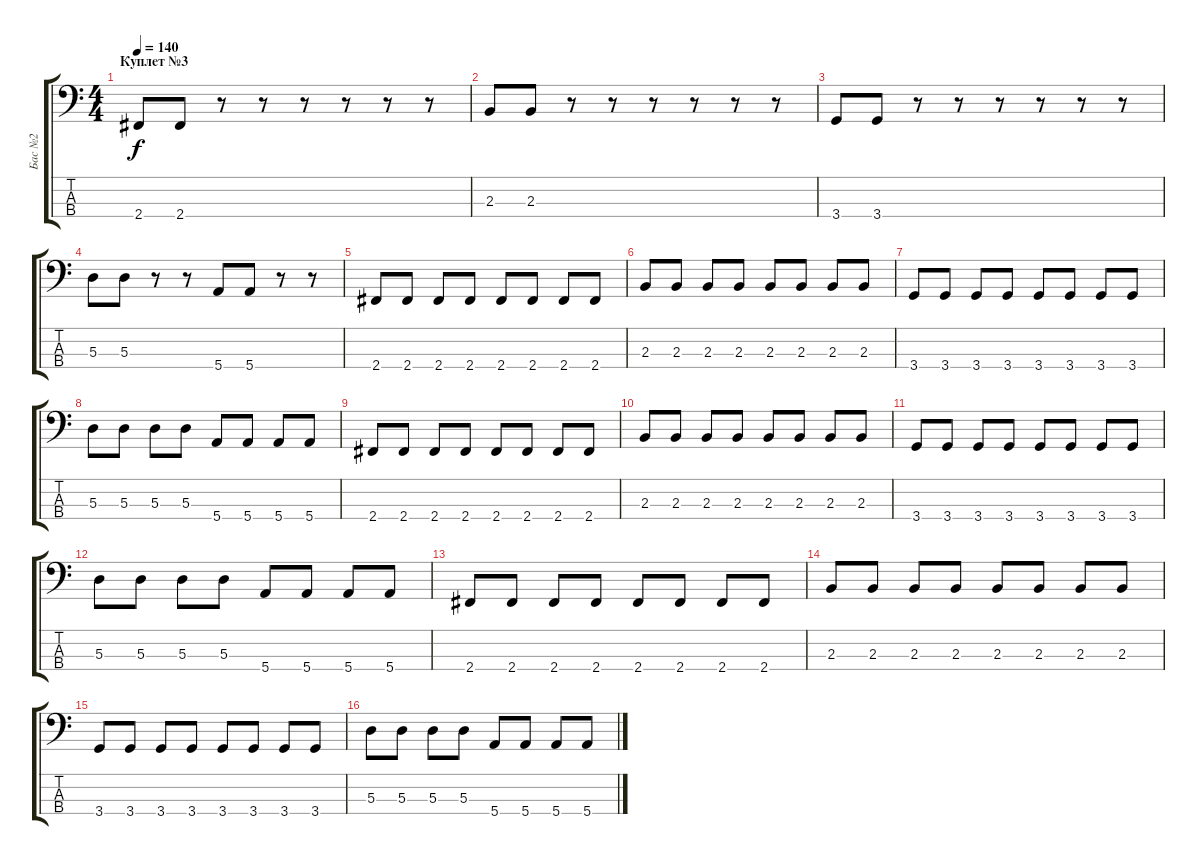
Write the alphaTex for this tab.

\track ("Бас №2" "Бас №2") {instrument electricbassfinger}
\staff {score tabs}
\tuning (G2 D2 A1 E1) {hide}
\ts (4 4)
\section ("" "Куплет №3")
\tempo 140
\clef f4
\ks c
2.4.8{dy f} 2.4.8 r.8 r.8 r.8 r.8 r.8 r.8 |
2.3.8 2.3.8 r.8 r.8 r.8 r.8 r.8 r.8 |
3.4.8 3.4.8 r.8 r.8 r.8 r.8 r.8 r.8 |
5.3.8 5.3.8 r.8 r.8 5.4.8 5.4.8 r.8 r.8 |
2.4.8 2.4.8 2.4.8 2.4.8 2.4.8 2.4.8 2.4.8 2.4.8 |
2.3.8 2.3.8 2.3.8 2.3.8 2.3.8 2.3.8 2.3.8 2.3.8 |
3.4.8 3.4.8 3.4.8 3.4.8 3.4.8 3.4.8 3.4.8 3.4.8 |
5.3.8 5.3.8 5.3.8 5.3.8 5.4.8 5.4.8 5.4.8 5.4.8 |
2.4.8 2.4.8 2.4.8 2.4.8 2.4.8 2.4.8 2.4.8 2.4.8 |
2.3.8 2.3.8 2.3.8 2.3.8 2.3.8 2.3.8 2.3.8 2.3.8 |
3.4.8 3.4.8 3.4.8 3.4.8 3.4.8 3.4.8 3.4.8 3.4.8 |
5.3.8 5.3.8 5.3.8 5.3.8 5.4.8 5.4.8 5.4.8 5.4.8 |
2.4.8 2.4.8 2.4.8 2.4.8 2.4.8 2.4.8 2.4.8 2.4.8 |
2.3.8 2.3.8 2.3.8 2.3.8 2.3.8 2.3.8 2.3.8 2.3.8 |
3.4.8 3.4.8 3.4.8 3.4.8 3.4.8 3.4.8 3.4.8 3.4.8 |
5.3.8 5.3.8 5.3.8 5.3.8 5.4.8 5.4.8 5.4.8 5.4.8
